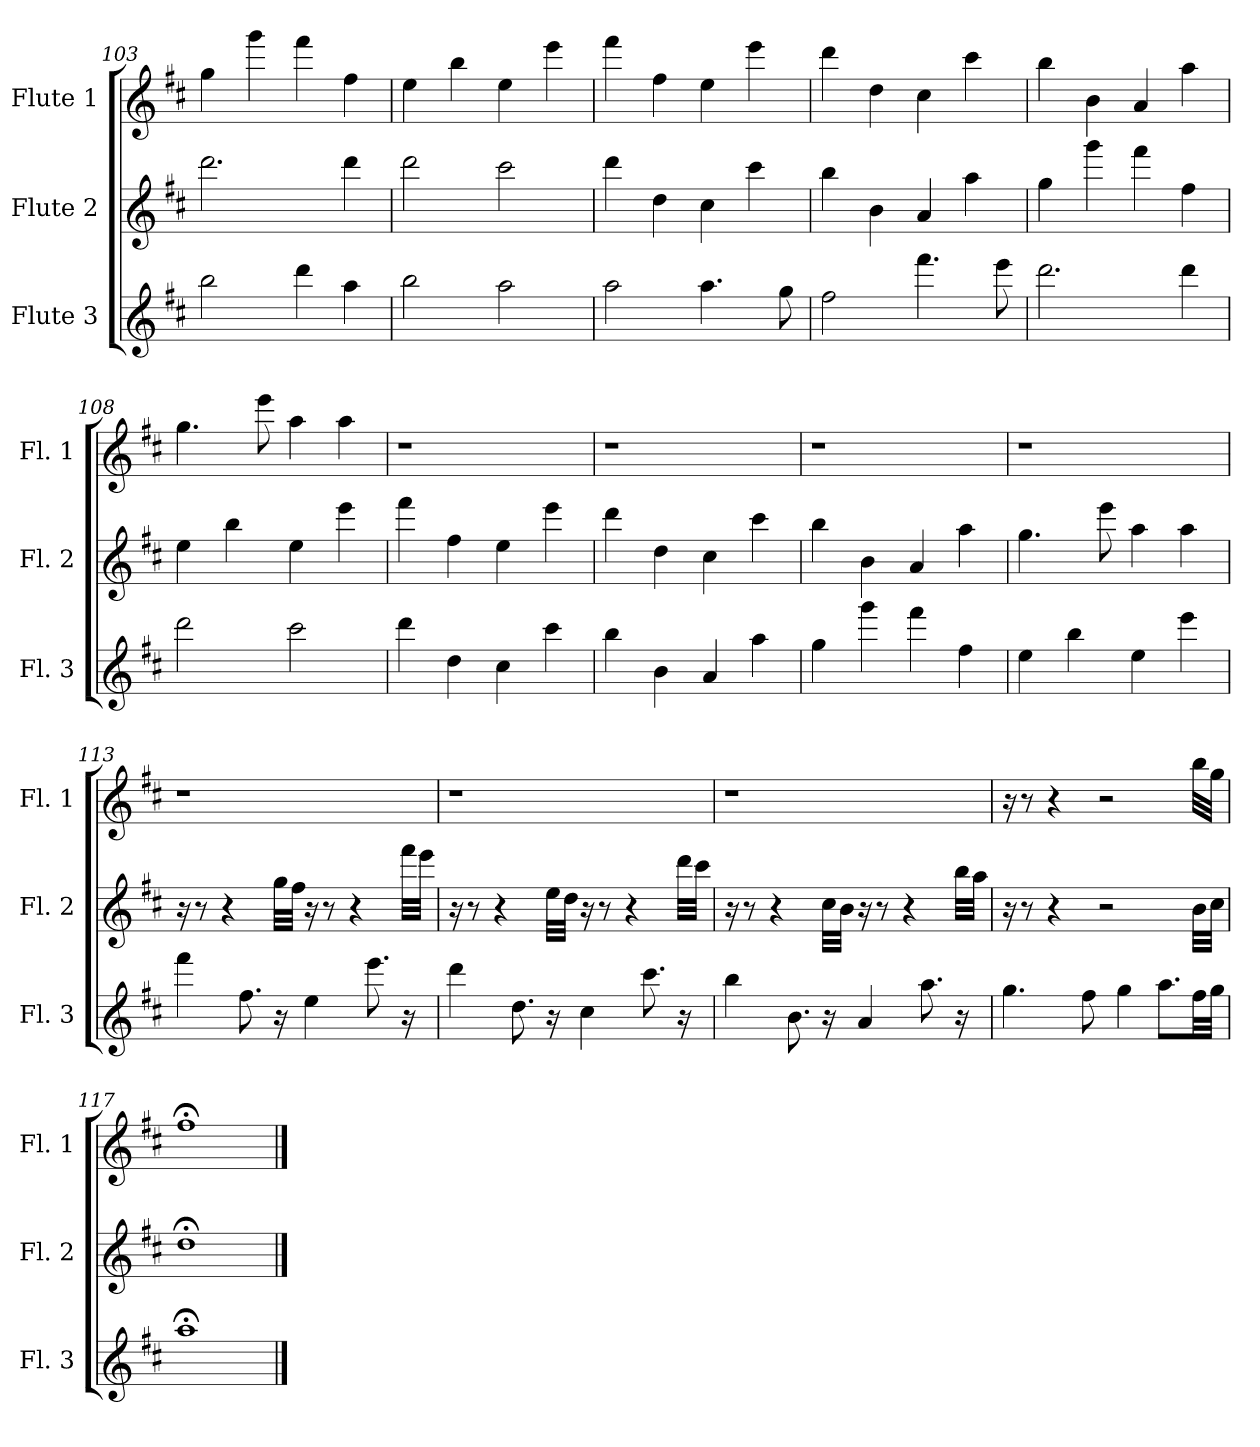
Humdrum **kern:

**kern	**kern	**kern
*part3	*part2	*part1
*staff3	*staff2	*staff1
*I"Flute 3	*I"Flute 2	*I"Flute 1
*I'Fl. 3	*I'Fl. 2	*I'Fl. 1
*clefG2	*clefG2	*clefG2
*k[f#c#]	*k[f#c#]	*k[f#c#]
*D:	*D:	*D:
=103	=103	=103
2bb\	2.ddd\	4gg\
.	.	4ggg\
4ddd\	.	4fff#\
4aa\	4ddd\	4ff#\
=104	=104	=104
2bb\	2ddd\	4ee\
.	.	4bb\
2aa\	2ccc#\	4ee\
.	.	4eee\
=105	=105	=105
2aa\	4ddd\	4fff#\
.	4dd\	4ff#\
4.aa\	4cc#\	4ee\
.	4ccc#\	4eee\
8gg\	.	.
!!LO:LB:g=z
=106	=106	=106
2ff#\	4bb\	4ddd\
.	4b\	4dd\
4.fff#\	4a/	4cc#\
.	4aa\	4ccc#\
8eee\	.	.
=107	=107	=107
2.ddd\	4gg\	4bb\
.	4ggg\	4b\
.	4fff#\	4a/
4ddd\	4ff#\	4aa\
=108	=108	=108
2ddd\	4ee\	4.gg\
.	4bb\	.
.	.	8eee\
2ccc#\	4ee\	4aa\
.	4eee\	4aa\
=109	=109	=109
4ddd\	4fff#\	1r
4dd\	4ff#\	.
4cc#\	4ee\	.
4ccc#\	4eee\	.
=110	=110	=110
4bb\	4ddd\	1r
4b\	4dd\	.
4a/	4cc#\	.
4aa\	4ccc#\	.
=111	=111	=111
4gg\	4bb\	1r
4ggg\	4b\	.
4fff#\	4a/	.
4ff#\	4aa\	.
=112	=112	=112
4ee\	4.gg\	1r
4bb\	.	.
.	8eee\	.
4ee\	4aa\	.
4eee\	4aa\	.
!!LO:LB:g=z
=113	=113	=113
4fff#\	16r	1r
.	8r	.
.	4r	.
8.ff#\	.	.
16r	32gg\LLL	.
.	32ff#\JJJ	.
4ee\	16r	.
.	8r	.
.	4r	.
8.eee\	.	.
16r	32fff#\LLL	.
.	32eee\JJJ	.
=114	=114	=114
4ddd\	16r	1r
.	8r	.
.	4r	.
8.dd\	.	.
16r	32ee\LLL	.
.	32dd\JJJ	.
4cc#\	16r	.
.	8r	.
.	4r	.
8.ccc#\	.	.
16r	32ddd\LLL	.
.	32ccc#\JJJ	.
=115	=115	=115
4bb\	16r	1r
.	8r	.
.	4r	.
8.b\	.	.
16r	32cc#\LLL	.
.	32b\JJJ	.
4a/	16r	.
.	8r	.
.	4r	.
8.aa\	.	.
16r	32bb\LLL	.
.	32aa\JJJ	.
=116	=116	=116
4.gg\	16r	16r
.	8r	8r
.	4r	4r
8ff#\	.	.
.	2r	2r
4gg\	.	.
8.aa\L	.	.
32ff#\LL	32b\LLL	32bb\LLL
32gg\JJJ	32cc#\JJJ	32gg\JJJ
=117	=117	=117
1aa;<	1dd;<	1ff#;<
==	==	==
*-	*-	*-
